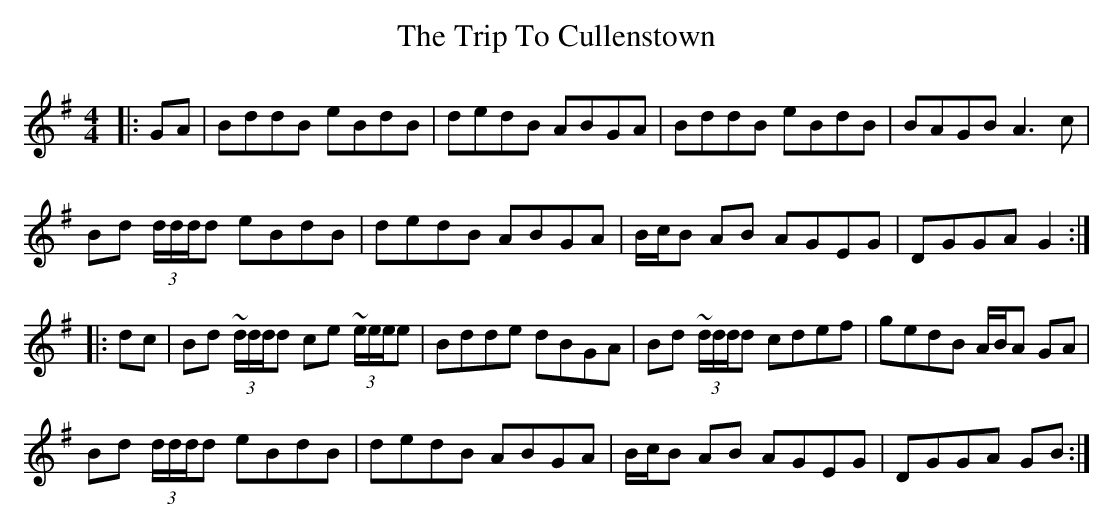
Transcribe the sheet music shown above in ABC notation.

X:1
T: The Trip To Cullenstown
M: 4/4
L: 1/8
K: Gmaj
|:GA|BddB eBdB|dedB ABGA|BddB eBdB|BAGB A3 c|
Bd (3d/d/d/d eBdB|dedB ABGA|B/c/B AB AGEG|DGGA G2:|
|:dc|Bd ~(3d/d/d/d ce ~(3e/e/e/e|Bdde dBGA|Bd ~(3d/d/d/d cdef|gedB A/B/A GA|
Bd (3d/d/d/d eBdB|dedB ABGA|B/c/B AB AGEG|DGGA GB:|
